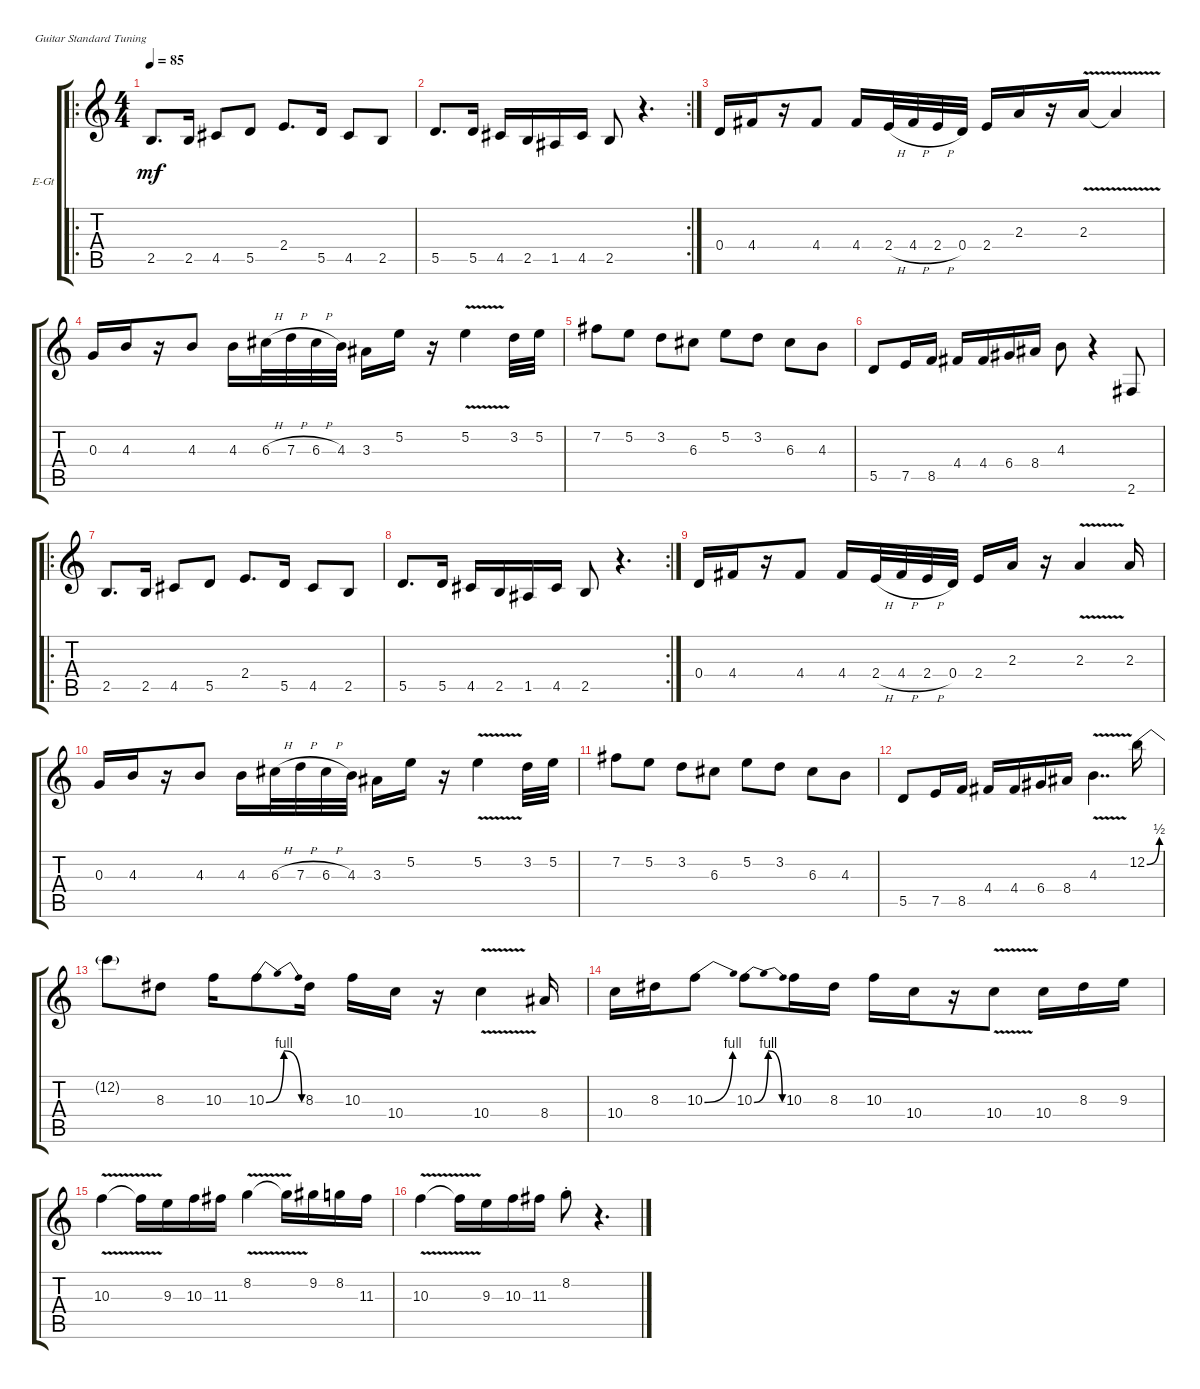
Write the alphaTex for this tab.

\defaultSystemsLayout 4
\bracketExtendMode groupsimilarinstruments
\firstSystemTrackNameOrientation horizontal
\otherSystemsTrackNameOrientation horizontal
\track ("Clean Lead Guitar" "E-Gt") {instrument acousticguitarsteel}
\staff {score tabs}
\tuning (E4 B3 G3 D3 A2 E2)
\ro
\ts (4 4)
\tempo 85
\clef g2
\ks c
2.5.8{d dy mf instrument acousticguitarsteel} 2.5.16 4.5.8 5.5.8 2.4.8{d} 5.5.16 4.5.8 2.5.8 |
\rc 2
5.5.8{d} 5.5.16 4.5.16 2.5.16 1.5.16 4.5.16 2.5.8 r.4{d} |
\scale
0.49933 0.4.16 4.4.16 r.16 4.4.8 4.4.16 2.4{h}.32 4.4{h}.32 2.4{h}.32 0.4.32 2.4.16 2.3.16 r.16 2.3{v}.16 2.3{v t}.4 |
\scale
0.500685 0.3.16 4.3.16 r.16 4.3.8 4.3.16 6.3{h}.32 7.3{h}.32 6.3{h}.32 4.3.32 3.3.16 5.2.16 r.16 5.2{v}.4 3.2.32 5.2.32 |
\scale
0.256522 7.2.8 5.2.8 3.2.8 6.3.8 5.2.8 3.2.8 6.3.8 4.3.8 |
\scale
0.366644 5.5.8 7.5.16 8.5.16 4.4.16 4.4.16 6.4.16 8.4.16 4.3.8 r.4 2.6.8 |
\ro
\scale
0.376839 2.5.8{d} 2.5.16 4.5.8 5.5.8 2.4.8{d} 5.5.16 4.5.8 2.5.8 |
\rc 2
5.5.8{d} 5.5.16 4.5.16 2.5.16 1.5.16 4.5.16 2.5.8 r.4{d} |
0.4.16 4.4.16 r.16 4.4.8 4.4.16 2.4{h}.32 4.4{h}.32 2.4{h}.32 0.4.32 2.4.16 2.3.16 r.16 2.3{v}.4 2.3.16 |
\scale
0.482344 0.3.16 4.3.16 r.16 4.3.8 4.3.16 6.3{h}.32 7.3{h}.32 6.3{h}.32 4.3.32 3.3.16 5.2.16 r.16 5.2{v}.4 3.2.32 5.2.32 |
\scale
0.247903 7.2.8 5.2.8 3.2.8 6.3.8 5.2.8 3.2.8 6.3.8 4.3.8 |
\scale
0.270096 5.5.8 7.5.16 8.5.16 4.4.16 4.4.16 6.4.16 8.4.16 4.3{v}.4{dd} 12.2{be (bend 0 0 15.6 2)}.16 |
\scale
0.485397 12.2{t}.8 8.3.8 10.3.16 10.3{be (bendrelease 0 0 10.2 4 15.6 4 25.2 0)}.8 8.3.16 10.3.16 10.4.16 r.16 10.4{v}.4 8.4.16 |
\scale
0.514641 10.4.16 8.3.16 10.3{be (bend 27.599999999999998 0 48.6 4)}.8 10.3{be (bendrelease 29.4 0 36.6 4 48.6 4 55.199999999999996 0)}.8 10.3.16 8.3.16 10.3.16 10.4.16 r.16 10.4{v}.8 10.4.16 8.3.16 9.3.16 |
10.3{v}.4 10.3{v t}.16 9.3.16 10.3.16 11.3.16 8.2{v}.4 8.2{v t}.16 9.2.16 8.2.16 11.3.16 |
10.3{v}.4 10.3{v t}.16 9.3.16 10.3.16 11.3.16 8.2{st}.8 r.4{d}
